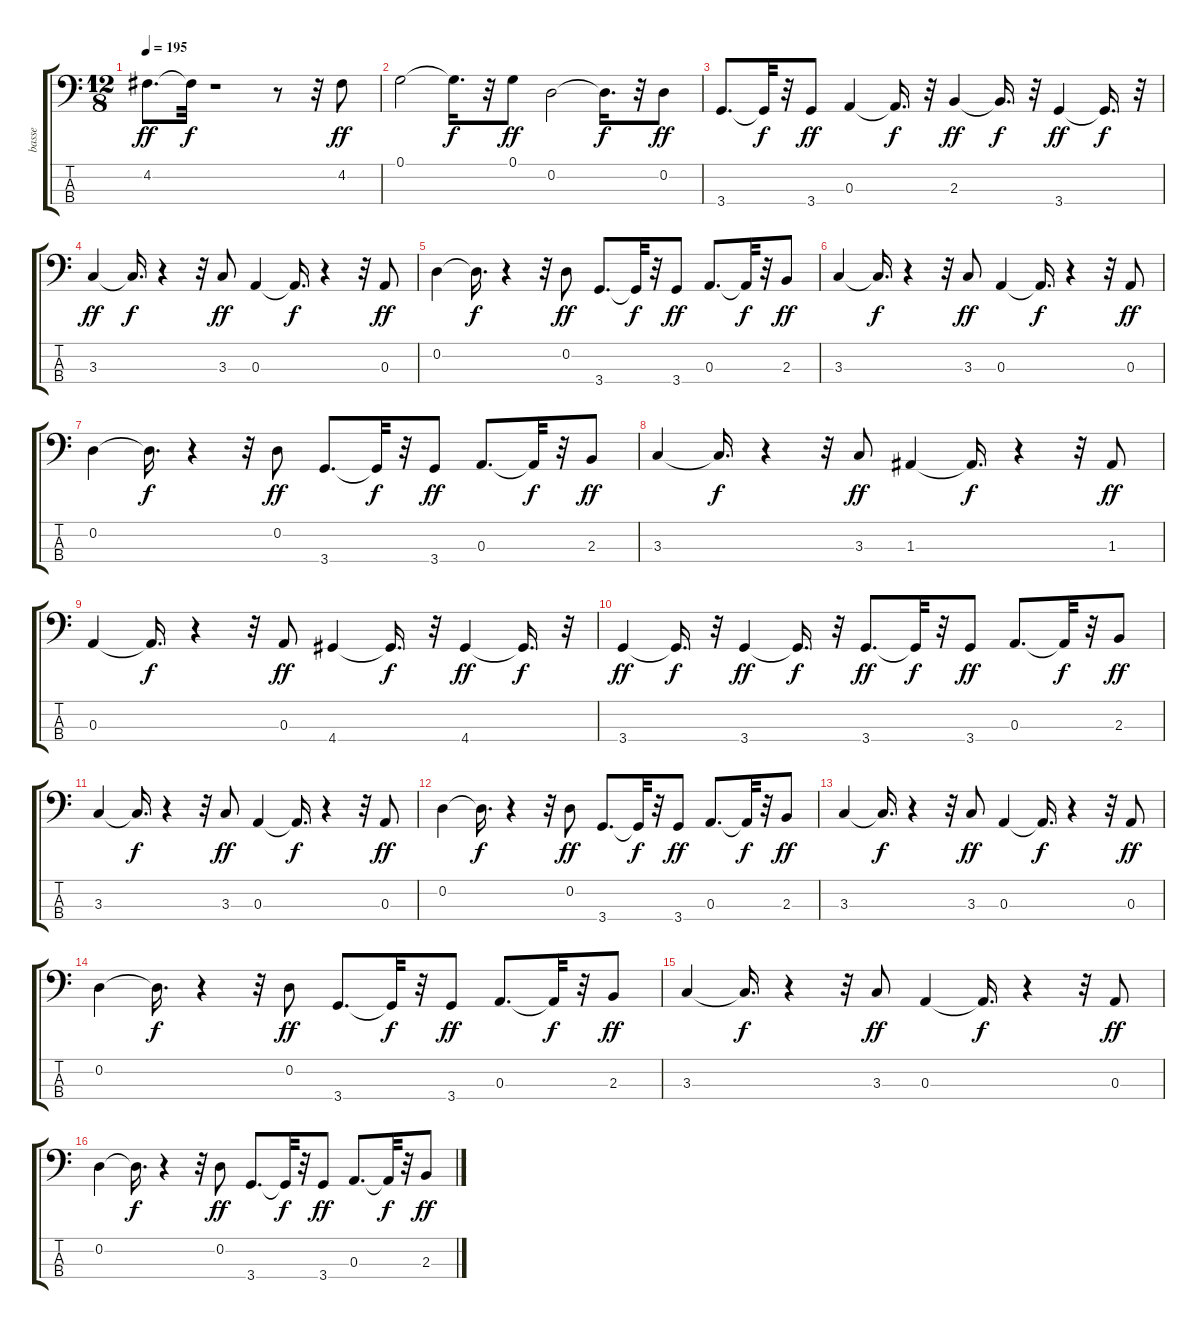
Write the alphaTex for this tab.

\track ("basse" "basse") {instrument electricbassfinger}
\staff {score tabs}
\tuning (G2 D2 A1 E1) {hide}
\ts (12 8)
\tempo 195
\clef f4
\ks c
4.2.8{d dy ff} 4.2{t}.32{dy f} r.1 r.8 r.32 4.2.8{dy ff} |
0.1.2 0.1{t}.16{d dy f} r.32 0.1.8{dy ff} 0.2.2 0.2{t}.16{d dy f} r.32 0.2.8{dy ff} |
3.4.8{d} 3.4{t}.32{dy f} r.32 3.4.8{dy ff} 0.3.4 0.3{t}.16{d dy f} r.32 2.3.4{dy ff} 2.3{t}.16{d dy f} r.32 3.4.4{dy ff} 3.4{t}.16{d dy f} r.32 |
3.3.4{dy ff} 3.3{t}.16{d dy f} r.4 r.32 3.3.8{dy ff} 0.3.4 0.3{t}.16{d dy f} r.4 r.32 0.3.8{dy ff} |
0.2.4 0.2{t}.16{d dy f} r.4 r.32 0.2.8{dy ff} 3.4.8{d} 3.4{t}.32{dy f} r.32 3.4.8{dy ff} 0.3.8{d} 0.3{t}.32{dy f} r.32 2.3.8{dy ff} |
3.3.4 3.3{t}.16{d dy f} r.4 r.32 3.3.8{dy ff} 0.3.4 0.3{t}.16{d dy f} r.4 r.32 0.3.8{dy ff} |
0.2.4 0.2{t}.16{d dy f} r.4 r.32 0.2.8{dy ff} 3.4.8{d} 3.4{t}.32{dy f} r.32 3.4.8{dy ff} 0.3.8{d} 0.3{t}.32{dy f} r.32 2.3.8{dy ff} |
3.3.4 3.3{t}.16{d dy f} r.4 r.32 3.3.8{dy ff} 1.3.4 1.3{t}.16{d dy f} r.4 r.32 1.3.8{dy ff} |
0.3.4 0.3{t}.16{d dy f} r.4 r.32 0.3.8{dy ff} 4.4.4 4.4{t}.16{d dy f} r.32 4.4.4{dy ff} 4.4{t}.16{d dy f} r.32 |
3.4.4{dy ff} 3.4{t}.16{d dy f} r.32 3.4.4{dy ff} 3.4{t}.16{d dy f} r.32 3.4.8{d dy ff} 3.4{t}.32{dy f} r.32 3.4.8{dy ff} 0.3.8{d} 0.3{t}.32{dy f} r.32 2.3.8{dy ff} |
3.3.4 3.3{t}.16{d dy f} r.4 r.32 3.3.8{dy ff} 0.3.4 0.3{t}.16{d dy f} r.4 r.32 0.3.8{dy ff} |
0.2.4 0.2{t}.16{d dy f} r.4 r.32 0.2.8{dy ff} 3.4.8{d} 3.4{t}.32{dy f} r.32 3.4.8{dy ff} 0.3.8{d} 0.3{t}.32{dy f} r.32 2.3.8{dy ff} |
3.3.4 3.3{t}.16{d dy f} r.4 r.32 3.3.8{dy ff} 0.3.4 0.3{t}.16{d dy f} r.4 r.32 0.3.8{dy ff} |
0.2.4 0.2{t}.16{d dy f} r.4 r.32 0.2.8{dy ff} 3.4.8{d} 3.4{t}.32{dy f} r.32 3.4.8{dy ff} 0.3.8{d} 0.3{t}.32{dy f} r.32 2.3.8{dy ff} |
3.3.4 3.3{t}.16{d dy f} r.4 r.32 3.3.8{dy ff} 0.3.4 0.3{t}.16{d dy f} r.4 r.32 0.3.8{dy ff} |
0.2.4 0.2{t}.16{d dy f} r.4 r.32 0.2.8{dy ff} 3.4.8{d} 3.4{t}.32{dy f} r.32 3.4.8{dy ff} 0.3.8{d} 0.3{t}.32{dy f} r.32 2.3.8{dy ff}
